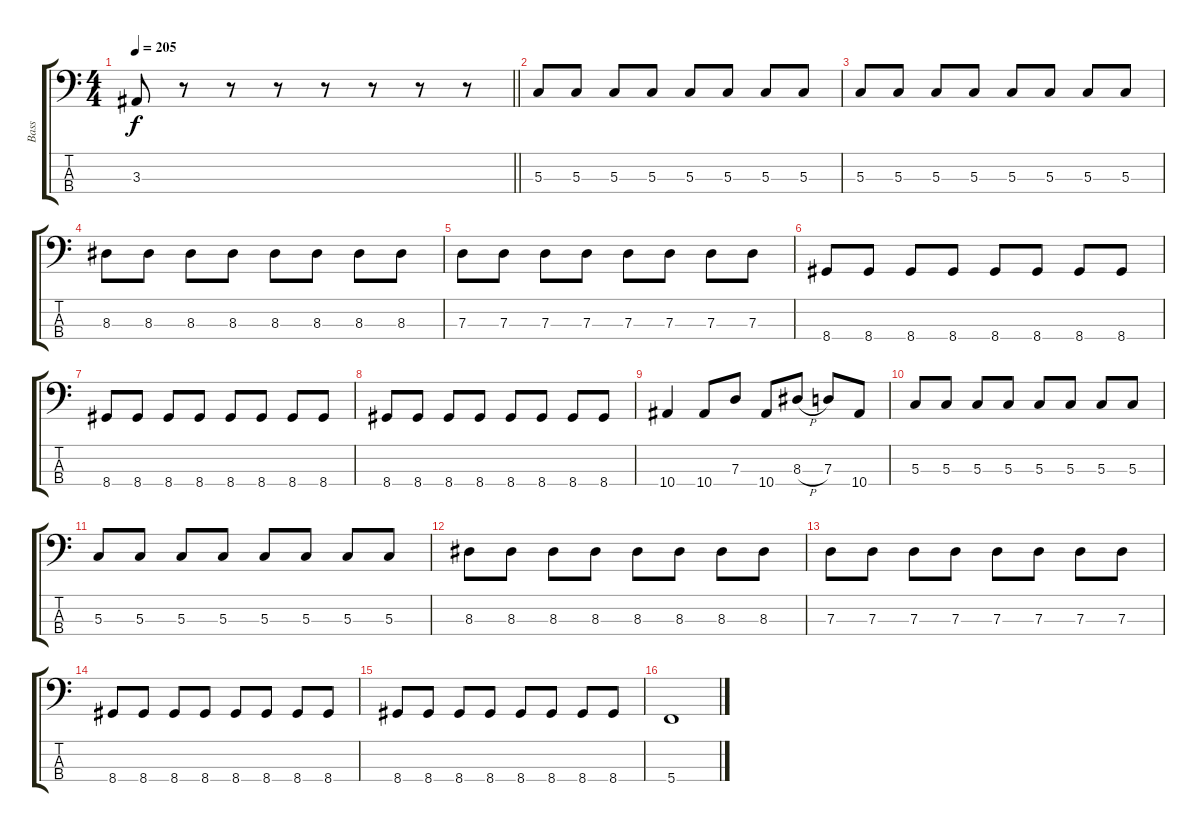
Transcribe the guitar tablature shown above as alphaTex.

\track ("Bass" "Bass") {instrument electricbasspick}
\staff {score tabs}
\tuning (F2 C2 G1 C1) {hide}
\ts (4 4)
\tempo 205
\clef f4
\barLineRight lightlight
\ks c
3.3.8{dy f} r.8 r.8 r.8 r.8 r.8 r.8 r.8 |
5.3.8 5.3.8 5.3.8 5.3.8 5.3.8 5.3.8 5.3.8 5.3.8 |
5.3.8 5.3.8 5.3.8 5.3.8 5.3.8 5.3.8 5.3.8 5.3.8 |
8.3.8 8.3.8 8.3.8 8.3.8 8.3.8 8.3.8 8.3.8 8.3.8 |
7.3.8 7.3.8 7.3.8 7.3.8 7.3.8 7.3.8 7.3.8 7.3.8 |
8.4.8 8.4.8 8.4.8 8.4.8 8.4.8 8.4.8 8.4.8 8.4.8 |
8.4.8 8.4.8 8.4.8 8.4.8 8.4.8 8.4.8 8.4.8 8.4.8 |
8.4.8 8.4.8 8.4.8 8.4.8 8.4.8 8.4.8 8.4.8 8.4.8 |
10.4.4 10.4.8 7.3.8 10.4.8 8.3{h}.8 7.3.8 10.4.8 |
5.3.8 5.3.8 5.3.8 5.3.8 5.3.8 5.3.8 5.3.8 5.3.8 |
5.3.8 5.3.8 5.3.8 5.3.8 5.3.8 5.3.8 5.3.8 5.3.8 |
8.3.8 8.3.8 8.3.8 8.3.8 8.3.8 8.3.8 8.3.8 8.3.8 |
7.3.8 7.3.8 7.3.8 7.3.8 7.3.8 7.3.8 7.3.8 7.3.8 |
8.4.8 8.4.8 8.4.8 8.4.8 8.4.8 8.4.8 8.4.8 8.4.8 |
8.4.8 8.4.8 8.4.8 8.4.8 8.4.8 8.4.8 8.4.8 8.4.8 |
5.4.1
